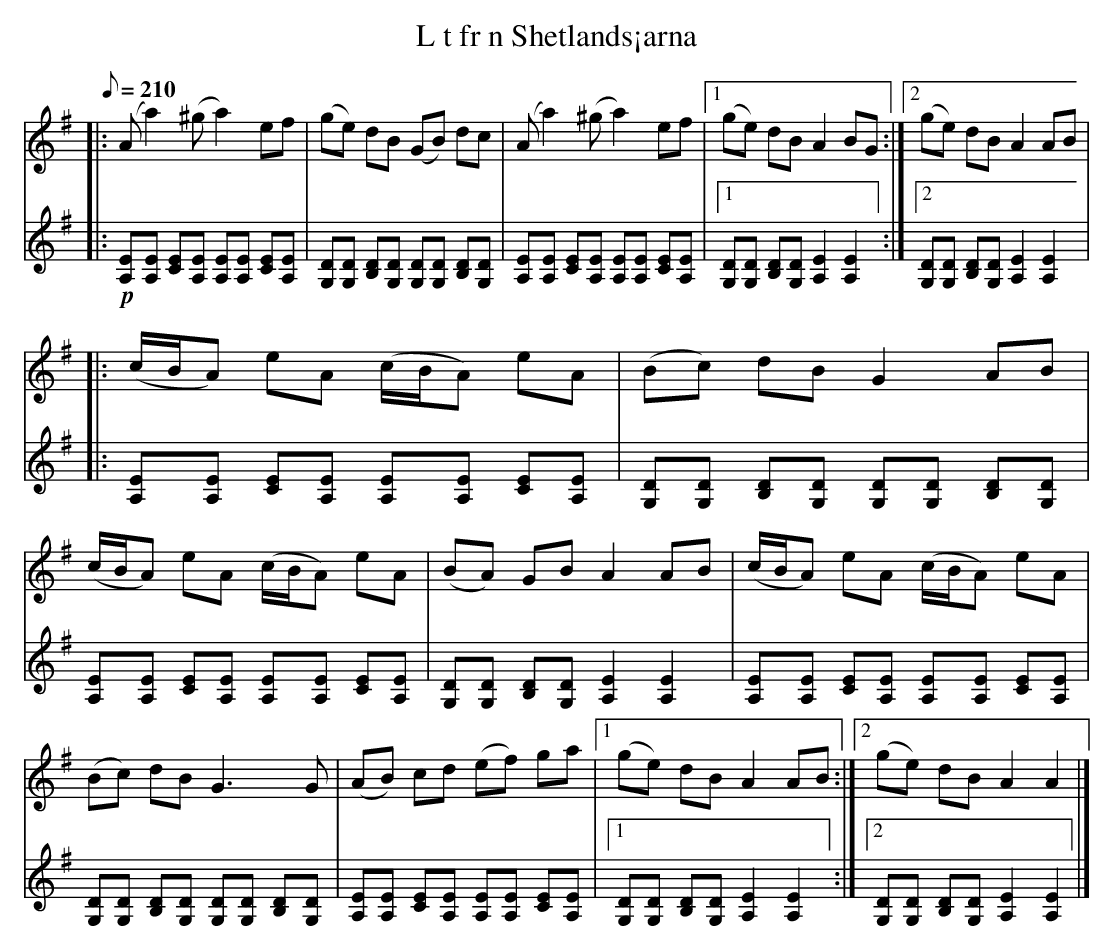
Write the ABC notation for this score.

X:1
T: L t fr n Shetlands¡arna
K: G
Q: 210
V: 1
|: (Aa2)(^ga2)ef | (ge) dB (GB) dc | (Aa2)(^ga2)ef |1 (ge) dB A2 BG :|2 (ge) dB A2 AB |
|: (c/B/A) eA (c/B/A) eA | (Bc) dB G2 AB | (c/B/A) eA (c/B/A) eA | (BA) GB A2 AB | (c/B/A) eA (c/B/A) eA | (Bc) dB G3G | (AB) cd (ef) ga |1 (ge) dB A2 AB :|2 (ge) dB A2 A2 |]
V: 2
|: !p![A,E][A,E] [CE][A,E] [A,E][A,E] [CE][A,E] | [G,D][G,D] [B,D][G,D] [G,D][G,D] [B,D][G,D] | [A,E][A,E] [CE][A,E] [A,E][A,E] [CE][A,E] |1 [G,D][G,D] [B,D][G,D] [A,2E2] [A,2E2] :|2 [G,D][G,D] [B,D][G,D] [A,2E2] [A,2E2] |
|: [A,E][A,E] [CE][A,E] [A,E][A,E] [CE][A,E] | [G,D][G,D] [B,D][G,D] [G,D][G,D] [B,D][G,D] | [A,E][A,E] [CE][A,E] [A,E][A,E] [CE][A,E] | [G,D][G,D] [B,D][G,D] [A,2E2] [A,2E2] |
[A,E][A,E] [CE][A,E] [A,E][A,E] [CE][A,E] | [G,D][G,D] [B,D][G,D] [G,D][G,D] [B,D][G,D] | [A,E][A,E] [CE][A,E] [A,E][A,E] [CE][A,E] |1 [G,D][G,D] [B,D][G,D] [A,2E2] [A,2E2] :|2 [G,D][G,D] [B,D][G,D] [A,2E2] [A,2E2] |]
